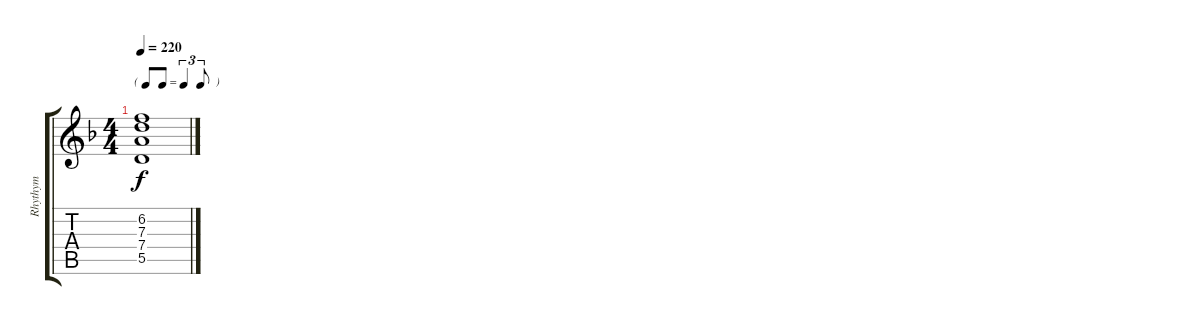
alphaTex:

\track ("Rhythym" "Rhythym") {instrument acousticguitarnylon}
\staff {score tabs}
\tuning (E4 B3 G3 D3 A2 E2) {hide}
\ts (4 4)
\tf triplet8th
\tempo 220
\clef g2
\ks f
(6.2 7.3 7.4 5.5).1{dy f}
